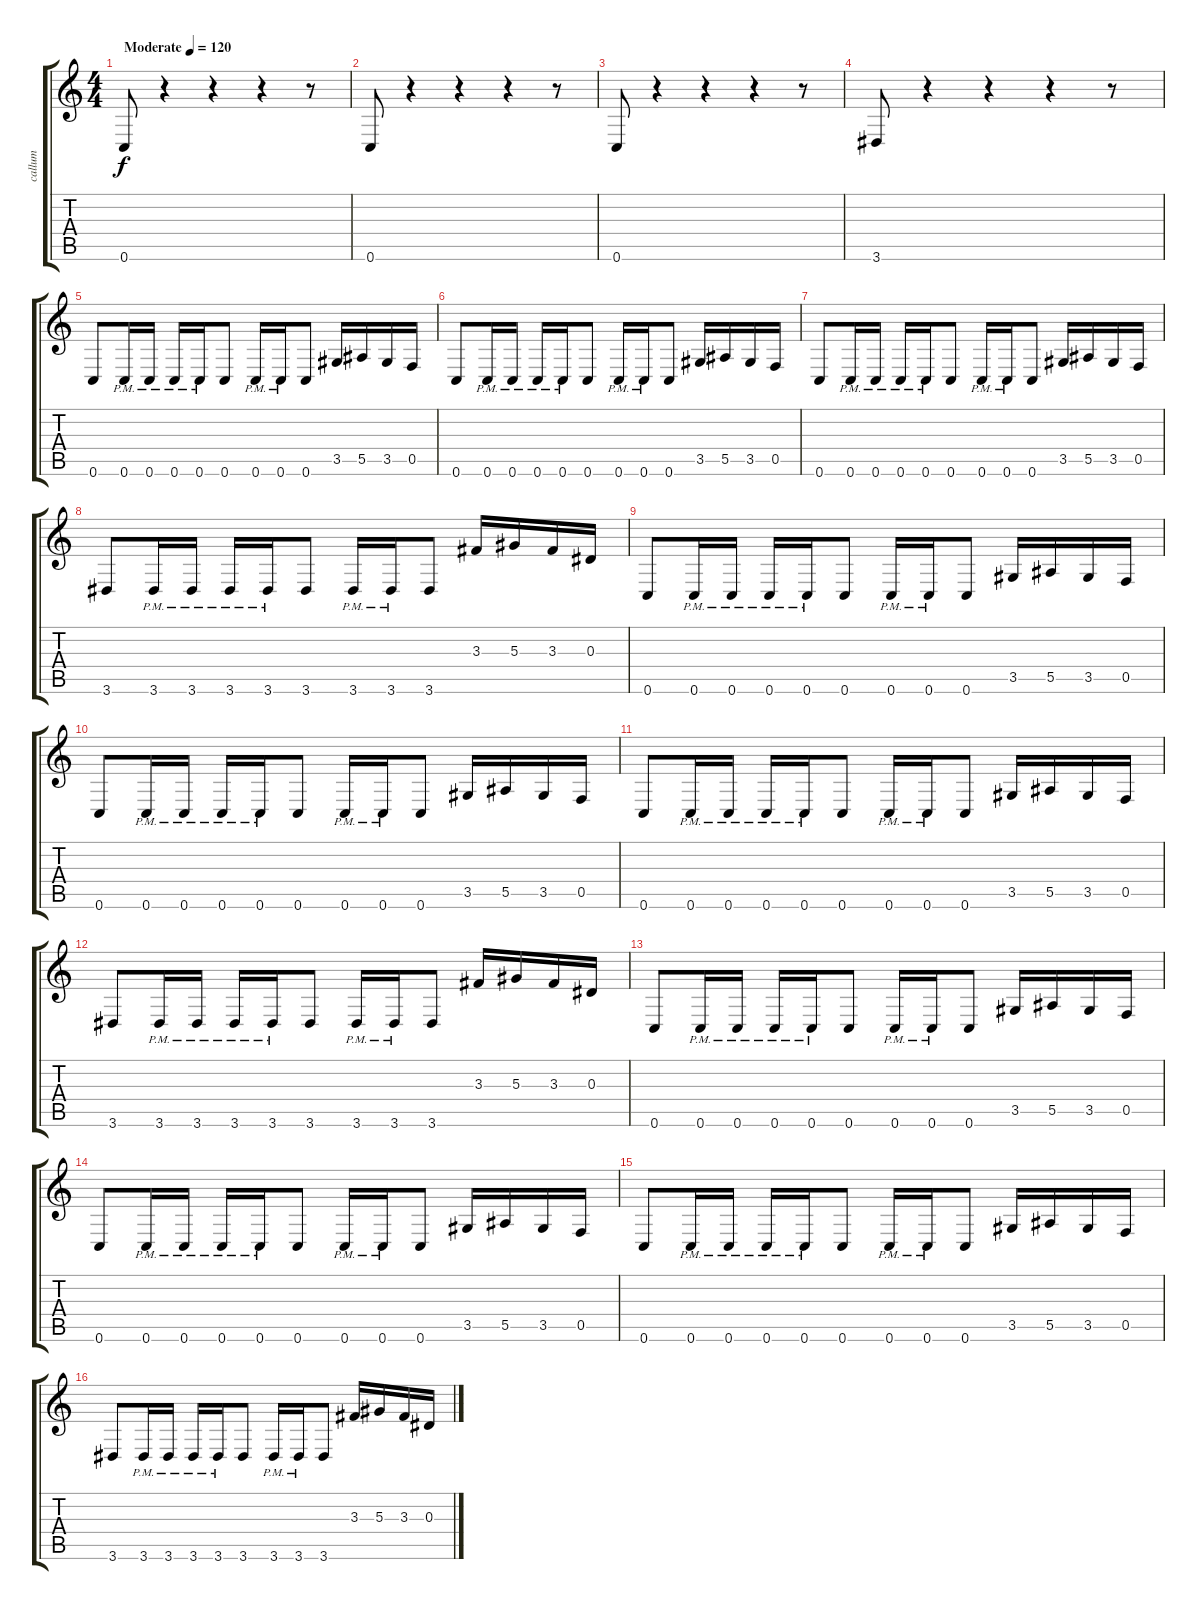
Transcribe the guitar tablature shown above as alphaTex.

\track ("callum" "callum") {instrument electricbassfinger}
\staff {score tabs}
\tuning (C4 G3 Eb3 Bb2 F2 C2) {hide}
\ts (4 4)
\tempo (120 "Moderate")
\clef g2
\ks c
0.6.8{dy f instrument electricbassfinger} r.4 r.4 r.4 r.8 |
0.6.8 r.4 r.4 r.4 r.8 |
0.6.8 r.4 r.4 r.4 r.8 |
3.6.8 r.4 r.4 r.4 r.8 |
0.6.8 0.6{pm}.16 0.6{pm}.16 0.6{pm}.16 0.6{pm}.16 0.6.8 0.6{pm}.16 0.6{pm}.16 0.6.8 3.5.16 5.5.16 3.5.16 0.5.16 |
0.6.8 0.6{pm}.16 0.6{pm}.16 0.6{pm}.16 0.6{pm}.16 0.6.8 0.6{pm}.16 0.6{pm}.16 0.6.8 3.5.16 5.5.16 3.5.16 0.5.16 |
0.6.8 0.6{pm}.16 0.6{pm}.16 0.6{pm}.16 0.6{pm}.16 0.6.8 0.6{pm}.16 0.6{pm}.16 0.6.8 3.5.16 5.5.16 3.5.16 0.5.16 |
3.6.8 3.6{pm}.16 3.6{pm}.16 3.6{pm}.16 3.6{pm}.16 3.6.8 3.6{pm}.16 3.6{pm}.16 3.6.8 3.3.16 5.3.16 3.3.16 0.3.16 |
0.6.8 0.6{pm}.16 0.6{pm}.16 0.6{pm}.16 0.6{pm}.16 0.6.8 0.6{pm}.16 0.6{pm}.16 0.6.8 3.5.16 5.5.16 3.5.16 0.5.16 |
0.6.8 0.6{pm}.16 0.6{pm}.16 0.6{pm}.16 0.6{pm}.16 0.6.8 0.6{pm}.16 0.6{pm}.16 0.6.8 3.5.16 5.5.16 3.5.16 0.5.16 |
0.6.8 0.6{pm}.16 0.6{pm}.16 0.6{pm}.16 0.6{pm}.16 0.6.8 0.6{pm}.16 0.6{pm}.16 0.6.8 3.5.16 5.5.16 3.5.16 0.5.16 |
3.6.8 3.6{pm}.16 3.6{pm}.16 3.6{pm}.16 3.6{pm}.16 3.6.8 3.6{pm}.16 3.6{pm}.16 3.6.8 3.3.16 5.3.16 3.3.16 0.3.16 |
0.6.8 0.6{pm}.16 0.6{pm}.16 0.6{pm}.16 0.6{pm}.16 0.6.8 0.6{pm}.16 0.6{pm}.16 0.6.8 3.5.16 5.5.16 3.5.16 0.5.16 |
0.6.8 0.6{pm}.16 0.6{pm}.16 0.6{pm}.16 0.6{pm}.16 0.6.8 0.6{pm}.16 0.6{pm}.16 0.6.8 3.5.16 5.5.16 3.5.16 0.5.16 |
0.6.8 0.6{pm}.16 0.6{pm}.16 0.6{pm}.16 0.6{pm}.16 0.6.8 0.6{pm}.16 0.6{pm}.16 0.6.8 3.5.16 5.5.16 3.5.16 0.5.16 |
3.6.8 3.6{pm}.16 3.6{pm}.16 3.6{pm}.16 3.6{pm}.16 3.6.8 3.6{pm}.16 3.6{pm}.16 3.6.8 3.3.16 5.3.16 3.3.16 0.3.16
